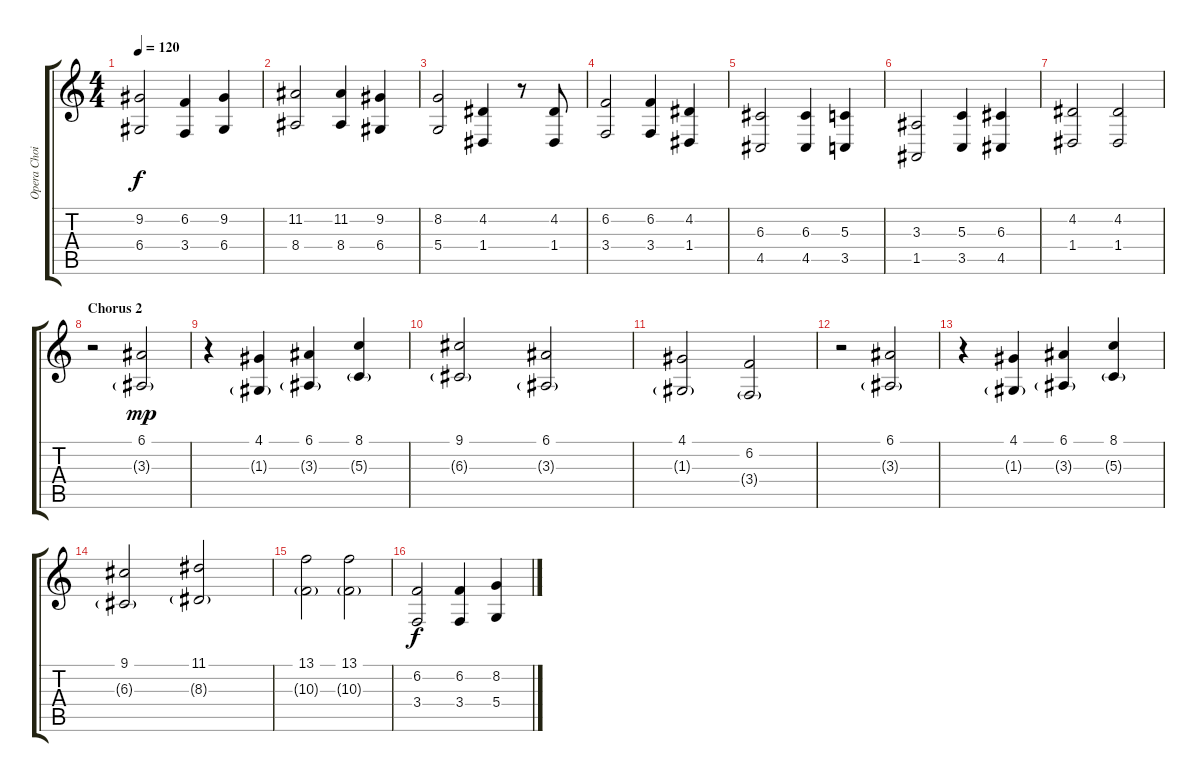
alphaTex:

\track ("Opera Choir - Male Voices" "Opera Choi") {instrument choiraahs}
\staff {score tabs}
\tuning (E4 B3 G3 D3 A2 E2) {hide}
\ts (4 4)
\tempo 120
\clef g2
\ks c
(9.2 6.4).2{dy f} (6.2 3.4).4 (9.2 6.4).4 |
(11.2 8.4).2 (11.2 8.4).4 (9.2 6.4).4 |
(8.2 5.4).2 (4.2 1.4).4 r.8 (4.2 1.4).8 |
(6.2 3.4).2 (6.2 3.4).4 (4.2 1.4).4 |
(6.3 4.5).2 (6.3 4.5).4 (5.3 3.5).4 |
(3.3 1.5).2 (5.3 3.5).4 (6.3 4.5).4 |
(4.2 1.4).2 (4.2 1.4).2 |
\section ("" "Chorus 2")
r.2 (6.1 3.3{g}).2{dy mp} |
r.4 (4.1 1.3{g}).4 (6.1 3.3{g}).4 (8.1 5.3{g}).4 |
(9.1 6.3{g}).2 (6.1 3.3{g}).2 |
(4.1 1.3{g}).2 (6.2 3.4{g}).2 |
r.2 (6.1 3.3{g}).2 |
r.4 (4.1 1.3{g}).4 (6.1 3.3{g}).4 (8.1 5.3{g}).4 |
(9.1 6.3{g}).2 (11.1 8.3{g}).2 |
(13.1 10.3{g}).2 (13.1 10.3{g}).2 |
(6.2 3.4).2{dy f} (6.2 3.4).4 (8.2 5.4).4
